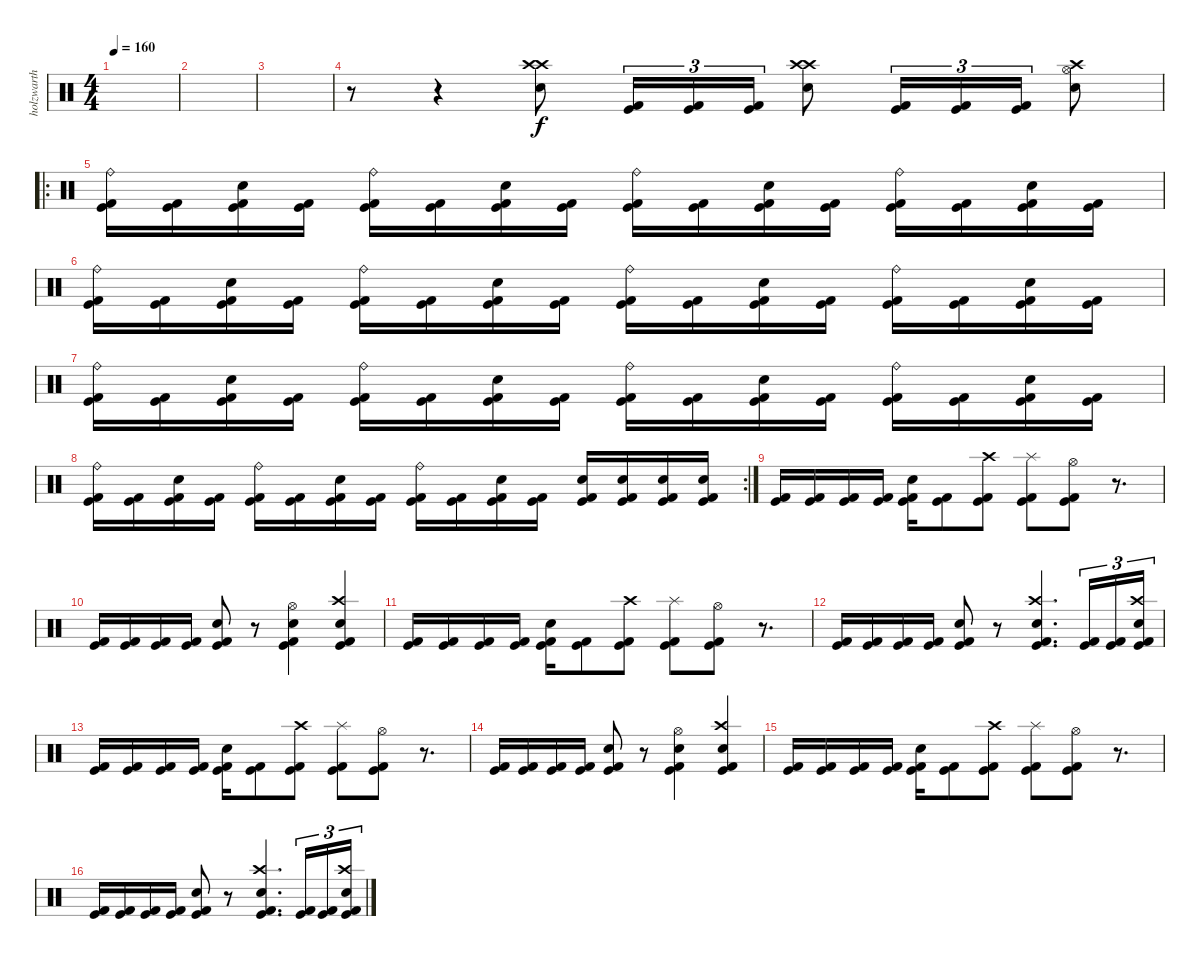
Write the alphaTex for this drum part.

\track ("holzwarth (leo)" "holzwarth ") {instrument percussion}
\staff {score}
\articulation defaults
\ts (4 4)
\tempo 160
\clef neutral
\ks c
|
|
|
r.8 r.4 ("Snare (hit) 2" "Crash high (hit)" "Crash high (hit)").8 ("Kick (hit) 2" "Kick (hit)").16{tu (3 2)} ("Kick (hit) 2" "Kick (hit)").16{tu (3 2)} ("Kick (hit) 2" "Kick (hit)").16{tu (3 2)} ("Snare (hit) 2" "Crash high (hit)" "Crash high (hit)").8 ("Kick (hit) 2" "Kick (hit)").16{tu (3 2)} ("Kick (hit) 2" "Kick (hit)").16{tu (3 2)} ("Kick (hit) 2" "Kick (hit)").16{tu (3 2)} ("Snare (hit) 2" "Crash high (hit)" "Hi-Hat (open)").8 |
\ro
("Kick (hit) 2" "Kick (hit)" "Ride (bell)").16 ("Kick (hit) 2" "Kick (hit)").16 ("Kick (hit) 2" "Kick (hit)" "Snare (hit) 2").16 ("Kick (hit) 2" "Kick (hit)").16 ("Kick (hit) 2" "Kick (hit)" "Ride (bell)").16 ("Kick (hit) 2" "Kick (hit)").16 ("Kick (hit) 2" "Kick (hit)" "Snare (hit) 2").16 ("Kick (hit) 2" "Kick (hit)").16 ("Kick (hit) 2" "Kick (hit)" "Ride (bell)").16 ("Kick (hit) 2" "Kick (hit)").16 ("Kick (hit) 2" "Kick (hit)" "Snare (hit) 2").16 ("Kick (hit) 2" "Kick (hit)").16 ("Kick (hit) 2" "Kick (hit)" "Ride (bell)").16 ("Kick (hit) 2" "Kick (hit)").16 ("Kick (hit) 2" "Kick (hit)" "Snare (hit) 2").16 ("Kick (hit) 2" "Kick (hit)").16 |
("Kick (hit) 2" "Kick (hit)" "Ride (bell)").16 ("Kick (hit) 2" "Kick (hit)").16 ("Kick (hit) 2" "Kick (hit)" "Snare (hit) 2").16 ("Kick (hit) 2" "Kick (hit)").16 ("Kick (hit) 2" "Kick (hit)" "Ride (bell)").16 ("Kick (hit) 2" "Kick (hit)").16 ("Kick (hit) 2" "Kick (hit)" "Snare (hit) 2").16 ("Kick (hit) 2" "Kick (hit)").16 ("Kick (hit) 2" "Kick (hit)" "Ride (bell)").16 ("Kick (hit) 2" "Kick (hit)").16 ("Kick (hit) 2" "Kick (hit)" "Snare (hit) 2").16 ("Kick (hit) 2" "Kick (hit)").16 ("Kick (hit) 2" "Kick (hit)" "Ride (bell)").16 ("Kick (hit) 2" "Kick (hit)").16 ("Kick (hit) 2" "Kick (hit)" "Snare (hit) 2").16 ("Kick (hit) 2" "Kick (hit)").16 |
("Kick (hit) 2" "Kick (hit)" "Ride (bell)").16 ("Kick (hit) 2" "Kick (hit)").16 ("Kick (hit) 2" "Kick (hit)" "Snare (hit) 2").16 ("Kick (hit) 2" "Kick (hit)").16 ("Kick (hit) 2" "Kick (hit)" "Ride (bell)").16 ("Kick (hit) 2" "Kick (hit)").16 ("Kick (hit) 2" "Kick (hit)" "Snare (hit) 2").16 ("Kick (hit) 2" "Kick (hit)").16 ("Kick (hit) 2" "Kick (hit)" "Ride (bell)").16 ("Kick (hit) 2" "Kick (hit)").16 ("Kick (hit) 2" "Kick (hit)" "Snare (hit) 2").16 ("Kick (hit) 2" "Kick (hit)").16 ("Kick (hit) 2" "Kick (hit)" "Ride (bell)").16 ("Kick (hit) 2" "Kick (hit)").16 ("Kick (hit) 2" "Kick (hit)" "Snare (hit) 2").16 ("Kick (hit) 2" "Kick (hit)").16 |
\rc 2
("Kick (hit) 2" "Kick (hit)" "Ride (bell)").16 ("Kick (hit) 2" "Kick (hit)").16 ("Kick (hit) 2" "Kick (hit)" "Snare (hit) 2").16 ("Kick (hit) 2" "Kick (hit)").16 ("Kick (hit) 2" "Kick (hit)" "Ride (bell)").16 ("Kick (hit) 2" "Kick (hit)").16 ("Kick (hit) 2" "Kick (hit)" "Snare (hit) 2").16 ("Kick (hit) 2" "Kick (hit)").16 ("Kick (hit) 2" "Kick (hit)" "Ride (bell)").16 ("Kick (hit) 2" "Kick (hit)").16 ("Kick (hit) 2" "Kick (hit)" "Snare (hit) 2").16 ("Kick (hit) 2" "Kick (hit)").16 ("Kick (hit) 2" "Kick (hit)" "Snare (hit) 2").16 ("Kick (hit) 2" "Kick (hit)" "Snare (hit) 2").16 ("Kick (hit) 2" "Kick (hit)" "Snare (hit) 2").16 ("Kick (hit) 2" "Kick (hit)" "Snare (hit) 2").16 |
("Kick (hit)" "Kick (hit) 2").16 ("Kick (hit)" "Kick (hit) 2").16 ("Kick (hit)" "Kick (hit) 2").16 ("Kick (hit)" "Kick (hit) 2").16 ("Snare (hit) 2" "Kick (hit)" "Kick (hit) 2").16 ("Kick (hit)" "Kick (hit) 2").8 ("Crash high (hit)" "Kick (hit)" "Kick (hit) 2").8 ("Splash (hit)" "Kick (hit)" "Kick (hit) 2").8 ("Hi-Hat (open)" "Kick (hit)" "Kick (hit) 2").8 r.8{d} |
("Kick (hit)" "Kick (hit) 2").16 ("Kick (hit)" "Kick (hit) 2").16 ("Kick (hit)" "Kick (hit) 2").16 ("Kick (hit)" "Kick (hit) 2").16 ("Snare (hit) 2" "Kick (hit)" "Kick (hit) 2").8 r.8 ("Hi-Hat (open)" "Snare (hit) 2" "Kick (hit)" "Kick (hit) 2").4 ("Crash high (hit)" "Snare (hit) 2" "Kick (hit)" "Kick (hit) 2").4 |
("Kick (hit)" "Kick (hit) 2").16 ("Kick (hit)" "Kick (hit) 2").16 ("Kick (hit)" "Kick (hit) 2").16 ("Kick (hit)" "Kick (hit) 2").16 ("Snare (hit) 2" "Kick (hit)" "Kick (hit) 2").16 ("Kick (hit)" "Kick (hit) 2").8 ("Crash high (hit)" "Kick (hit)" "Kick (hit) 2").8 ("Splash (hit)" "Kick (hit)" "Kick (hit) 2").8 ("Hi-Hat (open)" "Kick (hit)" "Kick (hit) 2").8 r.8{d} |
("Kick (hit)" "Kick (hit) 2").16 ("Kick (hit)" "Kick (hit) 2").16 ("Kick (hit)" "Kick (hit) 2").16 ("Kick (hit)" "Kick (hit) 2").16 ("Snare (hit) 2" "Kick (hit)" "Kick (hit) 2").8 r.8 ("Crash high (hit)" "Snare (hit) 2" "Kick (hit)" "Kick (hit) 2").4{d} ("Kick (hit)" "Kick (hit) 2").16{tu (3 2)} ("Kick (hit)" "Kick (hit) 2").16{tu (3 2)} ("Crash high (hit)" "Snare (hit) 2" "Kick (hit)" "Kick (hit) 2").16{tu (3 2)} |
("Kick (hit)" "Kick (hit) 2").16 ("Kick (hit)" "Kick (hit) 2").16 ("Kick (hit)" "Kick (hit) 2").16 ("Kick (hit)" "Kick (hit) 2").16 ("Snare (hit) 2" "Kick (hit)" "Kick (hit) 2").16 ("Kick (hit)" "Kick (hit) 2").8 ("Crash high (hit)" "Kick (hit)" "Kick (hit) 2").8 ("Splash (hit)" "Kick (hit)" "Kick (hit) 2").8 ("Hi-Hat (open)" "Kick (hit)" "Kick (hit) 2").8 r.8{d} |
("Kick (hit)" "Kick (hit) 2").16 ("Kick (hit)" "Kick (hit) 2").16 ("Kick (hit)" "Kick (hit) 2").16 ("Kick (hit)" "Kick (hit) 2").16 ("Snare (hit) 2" "Kick (hit)" "Kick (hit) 2").8 r.8 ("Hi-Hat (open)" "Snare (hit) 2" "Kick (hit)" "Kick (hit) 2").4 ("Crash high (hit)" "Snare (hit) 2" "Kick (hit)" "Kick (hit) 2").4 |
("Kick (hit)" "Kick (hit) 2").16 ("Kick (hit)" "Kick (hit) 2").16 ("Kick (hit)" "Kick (hit) 2").16 ("Kick (hit)" "Kick (hit) 2").16 ("Snare (hit) 2" "Kick (hit)" "Kick (hit) 2").16 ("Kick (hit)" "Kick (hit) 2").8 ("Crash high (hit)" "Kick (hit)" "Kick (hit) 2").8 ("Splash (hit)" "Kick (hit)" "Kick (hit) 2").8 ("Hi-Hat (open)" "Kick (hit)" "Kick (hit) 2").8 r.8{d} |
("Kick (hit)" "Kick (hit) 2").16 ("Kick (hit)" "Kick (hit) 2").16 ("Kick (hit)" "Kick (hit) 2").16 ("Kick (hit)" "Kick (hit) 2").16 ("Snare (hit) 2" "Kick (hit)" "Kick (hit) 2").8 r.8 ("Crash high (hit)" "Snare (hit) 2" "Kick (hit)" "Kick (hit) 2").4{d} ("Kick (hit)" "Kick (hit) 2").16{tu (3 2)} ("Kick (hit)" "Kick (hit) 2").16{tu (3 2)} ("Crash high (hit)" "Snare (hit) 2" "Kick (hit)" "Kick (hit) 2").16{tu (3 2)}
